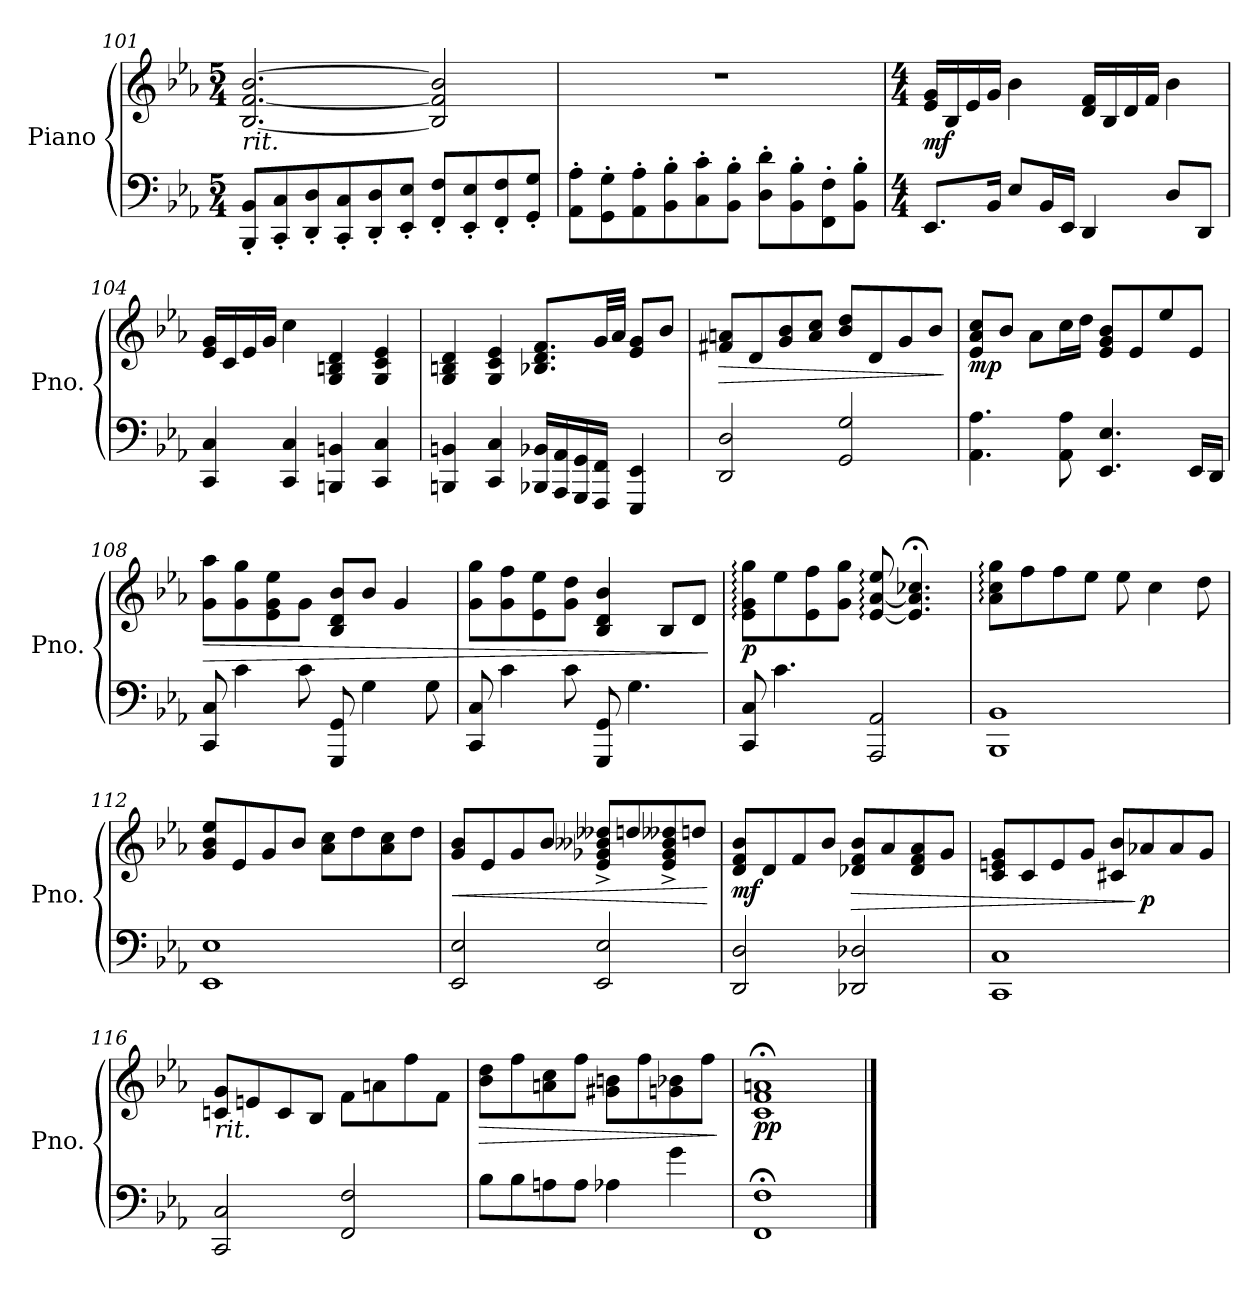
**kern	**kern	**dynam
*part1	*part1	*part1
*staff2	*staff1	*staff1/2
*I"Piano	*	*
*I'Pno.	*	*
*clefF4	*clefG2	*
*k[b-e-a-]	*k[b-e-a-]	*
*M5/4	*M5/4	*
*MM150	*MM150	*
=101	=101	=101
!	!LO:TX:b:i:t=rit.	!
8BBB-/' 8BB-/'L	[2.B-/ [2.f/ [2.b-/	.
8CC/' 8C/'	.	.
8DD/' 8D/'	.	.
8CC/' 8C/'	.	.
8DD/' 8D/'	.	.
8EE-/' 8E-/'J	.	.
*	*MM130	*
8FF/' 8F/'L	2B-/] 2f/] 2b-/]	.
8EE-/' 8E-/'	.	.
8FF/' 8F/'	.	.
8GG/' 8G/'J	.	.
=102	=102	=102
*	*MM110	*
8AA-\' 8A-\'L	4%5r	.
8GG\' 8G\'	.	.
8AA-\' 8A-\'	.	.
8BB-\' 8B-\'	.	.
8C\' 8c\'	.	.
8BB-\' 8B-\'J	.	.
*	*MM90	*
8D\' 8d\'L	.	.
8BB-\' 8B-\'	.	.
*	*MM70	*
8FF\' 8F\'	.	.
8BB-\' 8B-\'J	.	.
!!LO:LB:g=z
=103	=103	=103
*M4/4	*M4/4	*
*	*MM70	*
!	!	!LO:DY:b
8.EE-/L	16e-/ 16g/LL	mf
.	16B-/	.
.	16e-/	.
16BB-/Jk	16g/JJ	.
8E-/L	4b-\	.
16BB-/L	.	.
16EE-/JJ	.	.
4DD/	16d/ 16f/LL	.
.	16B-/	.
.	16d/	.
.	16f/JJ	.
8D/L	4b-\	.
8DD/J	.	.
=104	=104	=104
4CC/ 4C/	16e-/ 16g/LL	.
.	16c/	.
.	16e-/	.
.	16g/JJ	.
4CC/ 4C/	4cc\	.
4BBBn/ 4BBn/	4G/ 4Bn/ 4d/	.
4CC/ 4C/	4G/ 4c/ 4e-/	.
=105	=105	=105
4BBBn/ 4BBn/	4G/ 4Bn/ 4d/	.
4CC/ 4C/	4G/ 4c/ 4e-/	.
16BBB-X/ 16BB-X/LL	8.B-X/ 8.d/ 8.f/L	.
16AAA-/ 16AA-/	.	.
16GGG/ 16GG/	.	.
16FFF/ 16FF/JJ	32g/LL	.
.	32a-/JJJ	.
4EEE-/ 4EE-/	8e-/ 8g/L	.
.	8b-/J	.
=106	=106	=106
!	!	!LO:HP:b
2DD/ 2D/	8f#X/ 8an/L	>
.	8d/	.
.	8g/ 8b-/	.
.	8a/ 8cc/J	.
2GG/ 2G/	8b-/ 8dd/L	.
.	8d/	.
.	8g/	.
.	8b-/J	.
.	.	]
!!LO:LB:g=z
=107	=107	=107
!	!	!LO:DY:b
4.AA-\ 4.A-\	8e-/ 8a-/ 8cc/L	mp
.	8b-/J	.
.	8a-\L	.
8AA-\ 8A-\	16cc\L	.
.	16dd\JJ	.
4.EE-/ 4.E-/	8e-/ 8g/ 8b-/L	.
.	8e-/	.
.	8ee-/	.
16EE-/LL	8e-/J	.
16DD/JJ	.	.
=108	=108	=108
!	!	!LO:HP:b
8CC/ 8C/	8g\ 8aa-\L	>
4c\	8g\ 8gg\	.
.	8e-\ 8g\ 8ee-\	.
8c\	8g\J	.
8GGG/ 8GG/	8B-/ 8d/ 8b-/L	.
4G\	8b-/J	.
.	4g/	.
8G\	.	.
=109	=109	=109
8CC/ 8C/	8g\ 8gg\L	.
4c\	8g\ 8ff\	.
.	8e-\ 8ee-\	.
8c\	8g\ 8dd\J	.
8GGG/ 8GG/	4B-/ 4d/ 4b-/	.
4.G\	.	.
.	8B-/L	.
.	8d/J	.
.	.	]
=110	=110	=110
!	!	!LO:DY:b
8CC/ 8C/	8e-\: 8g\: 8gg\:L	p
4.c\	8ee-\	.
.	8e-\ 8ff\	.
.	8g\ 8gg\J	.
2AAA-/ 2AA-/	[8e-/: [8a-/: 8ee-/:	.
.	4.e-/];< 4.a-/];< 4.cc-X/;<	.
!!LO:LB:g=z
=111	=111	=111
1BBB- 1BB-	8a-\: 8cc\: 8gg\:L	.
.	8ff\	.
.	8ff\	.
.	8ee-\J	.
.	8ee-\	.
.	4cc\	.
.	8dd\	.
=112	=112	=112
1EE- 1E-	8g/ 8b-/ 8ee-/L	.
.	8e-/	.
.	8g/	.
.	8b-/J	.
.	8a-\ 8cc\L	.
.	8dd\	.
.	8a-\ 8cc\	.
.	8dd\J	.
=113	=113	=113
!	!	!LO:HP:b
2EE-/ 2E-/	8g/ 8b-/L	<
.	8e-/	.
.	8g/	.
.	8b-/J	.
2EE-/ 2E-/	8e-/^ 8g-X/^ 8b--X/^ 8dd--X/^L	.
.	8ddn/	.
.	8e-/^ 8g-/^ 8b--/^ 8dd--X/^	.
.	8ddn/J	.
.	.	[
=114	=114	=114
!	!	!LO:DY:b
2DD/ 2D/	8d/ 8f/ 8b-/L	mf
.	8d/	.
.	8f/	.
.	8b-/J	.
!	!	!LO:HP:b
2DD-X/ 2D-X/	8d-X/ 8f/ 8b-/L	>
.	8a-/	.
.	8d-/ 8f/ 8a-/	.
.	8g/J	.
!!LO:LB:g=z
=115	=115	=115
1CC 1C	8c/ 8en/ 8g/L	.
.	8c/	.
.	8e/	.
.	8g/J	.
.	8c#X/ 8b-/L	.
!	!	!LO:DY:n=1:b
.	8a-X/	] p
.	8a-/	.
.	8g/J	.
=116	=116	=116
*	*MM65	*
!	!LO:TX:b:i:t=rit.	!
2CC/ 2C/	8cn/ 8g/L	.
.	8en/	.
.	8c/	.
.	8B-/J	.
*	*MM55	*
2FF/ 2F/	8f\L	.
.	8an\	.
.	8ff\	.
.	8f\J	.
=117	=117	=117
*	*MM45	*
!	!	!LO:HP:b
8B-\L	8b-\ 8dd\L	>
8B-\	8ff\	.
8An\	8an\ 8cc\	.
8A\J	8ff\J	.
*	*MM35	*
4A-X\	8g#X\ 8bn\L	.
.	8ff\	.
4g\	8gn\ 8b-X\	.
*	*MM25	*
.	8ff\J	.
.	.	]
=118	=118	=118
!	!	!LO:DY:b
1FF;< 1F;<	1c;< 1f;< 1an;<	pp
==	==	==
*-	*-	*-
